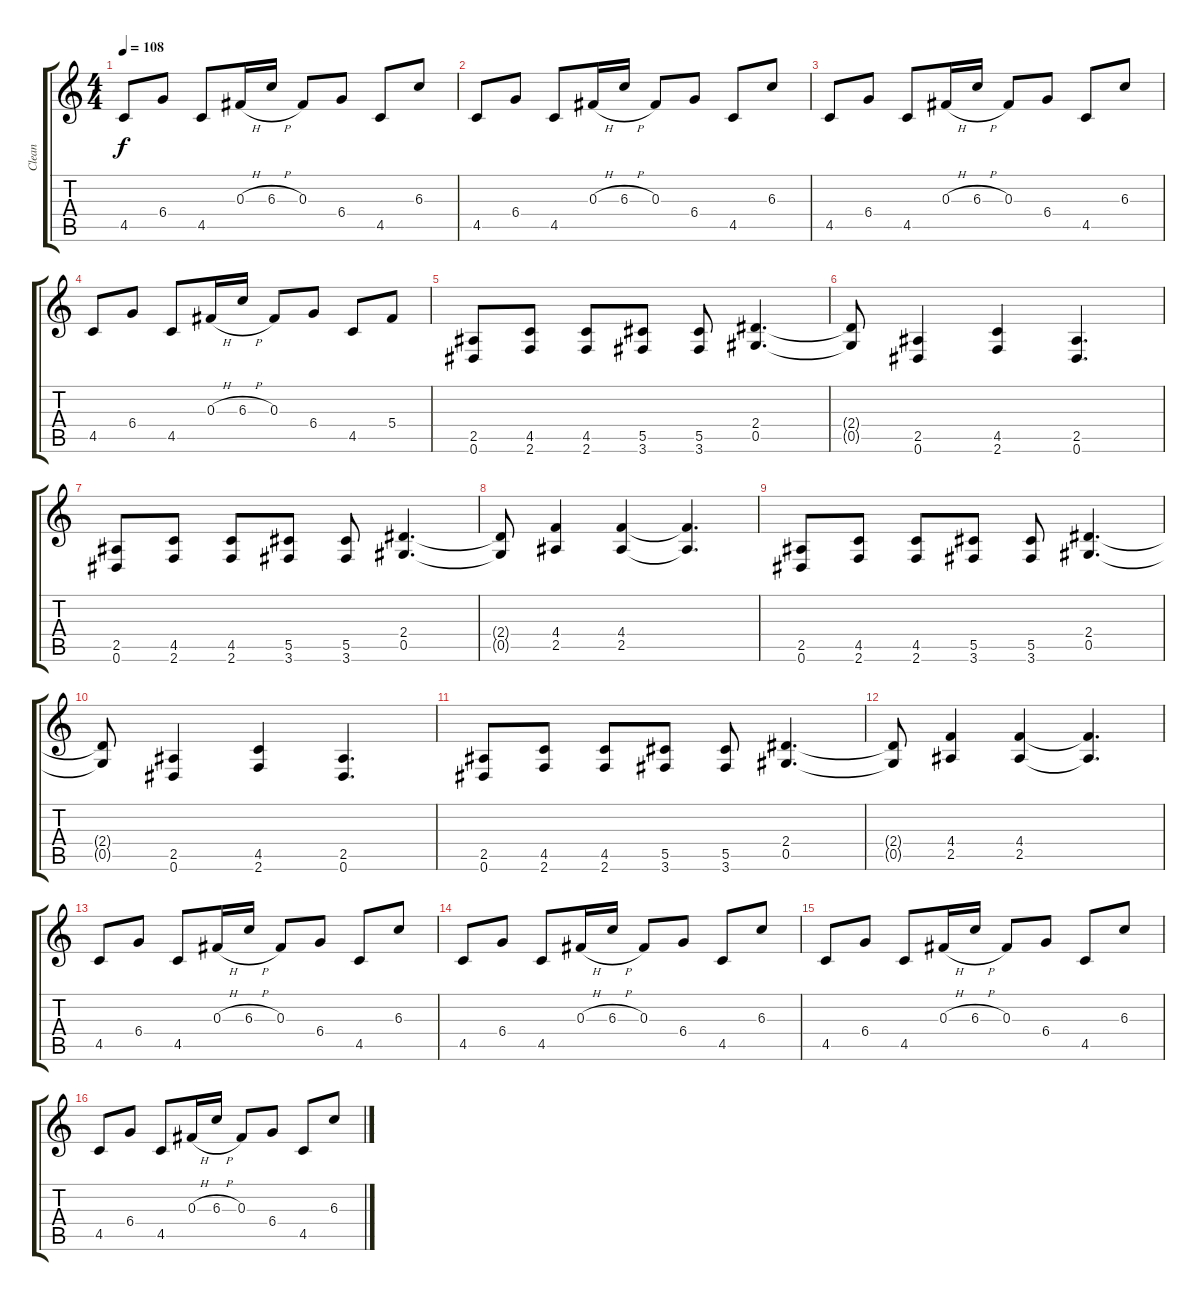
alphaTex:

\track ("Clean" "Clean") {instrument electricguitarjazz}
\staff {score tabs}
\tuning (Eb4 Bb3 Gb3 Db3 Ab2 Eb2) {hide}
\ts (4 4)
\tempo 108
\clef g2
\ks c
4.5.8{dy f} 6.4.8 4.5.8 0.3{h}.16 6.3{h}.16 0.3.8 6.4.8 4.5.8 6.3.8 |
4.5.8 6.4.8 4.5.8 0.3{h}.16 6.3{h}.16 0.3.8 6.4.8 4.5.8 6.3.8 |
4.5.8 6.4.8 4.5.8 0.3{h}.16 6.3{h}.16 0.3.8 6.4.8 4.5.8 6.3.8 |
4.5.8 6.4.8 4.5.8 0.3{h}.16 6.3{h}.16 0.3.8 6.4.8 4.5.8 5.4.8 |
(2.5 0.6).8 (4.5 2.6).8 (4.5 2.6).8 (5.5 3.6).8 (5.5 3.6).8 (2.4 0.5).4{d} |
(2.4{t} 0.5{t}).8 (2.5 0.6).4 (4.5 2.6).4 (2.5 0.6).4{d} |
(2.5 0.6).8 (4.5 2.6).8 (4.5 2.6).8 (5.5 3.6).8 (5.5 3.6).8 (2.4 0.5).4{d} |
(2.4{t} 0.5{t}).8 (4.4 2.5).4 (4.4 2.5).4 (4.4{t} 2.5{t}).4{d} |
(2.5 0.6).8 (4.5 2.6).8 (4.5 2.6).8 (5.5 3.6).8 (5.5 3.6).8 (2.4 0.5).4{d} |
(2.4{t} 0.5{t}).8 (2.5 0.6).4 (4.5 2.6).4 (2.5 0.6).4{d} |
(2.5 0.6).8 (4.5 2.6).8 (4.5 2.6).8 (5.5 3.6).8 (5.5 3.6).8 (2.4 0.5).4{d} |
(2.4{t} 0.5{t}).8 (4.4 2.5).4 (4.4 2.5).4 (4.4{t} 2.5{t}).4{d} |
4.5.8 6.4.8 4.5.8 0.3{h}.16 6.3{h}.16 0.3.8 6.4.8 4.5.8 6.3.8 |
4.5.8 6.4.8 4.5.8 0.3{h}.16 6.3{h}.16 0.3.8 6.4.8 4.5.8 6.3.8 |
4.5.8 6.4.8 4.5.8 0.3{h}.16 6.3{h}.16 0.3.8 6.4.8 4.5.8 6.3.8 |
4.5.8 6.4.8 4.5.8 0.3{h}.16 6.3{h}.16 0.3.8 6.4.8 4.5.8 6.3.8
